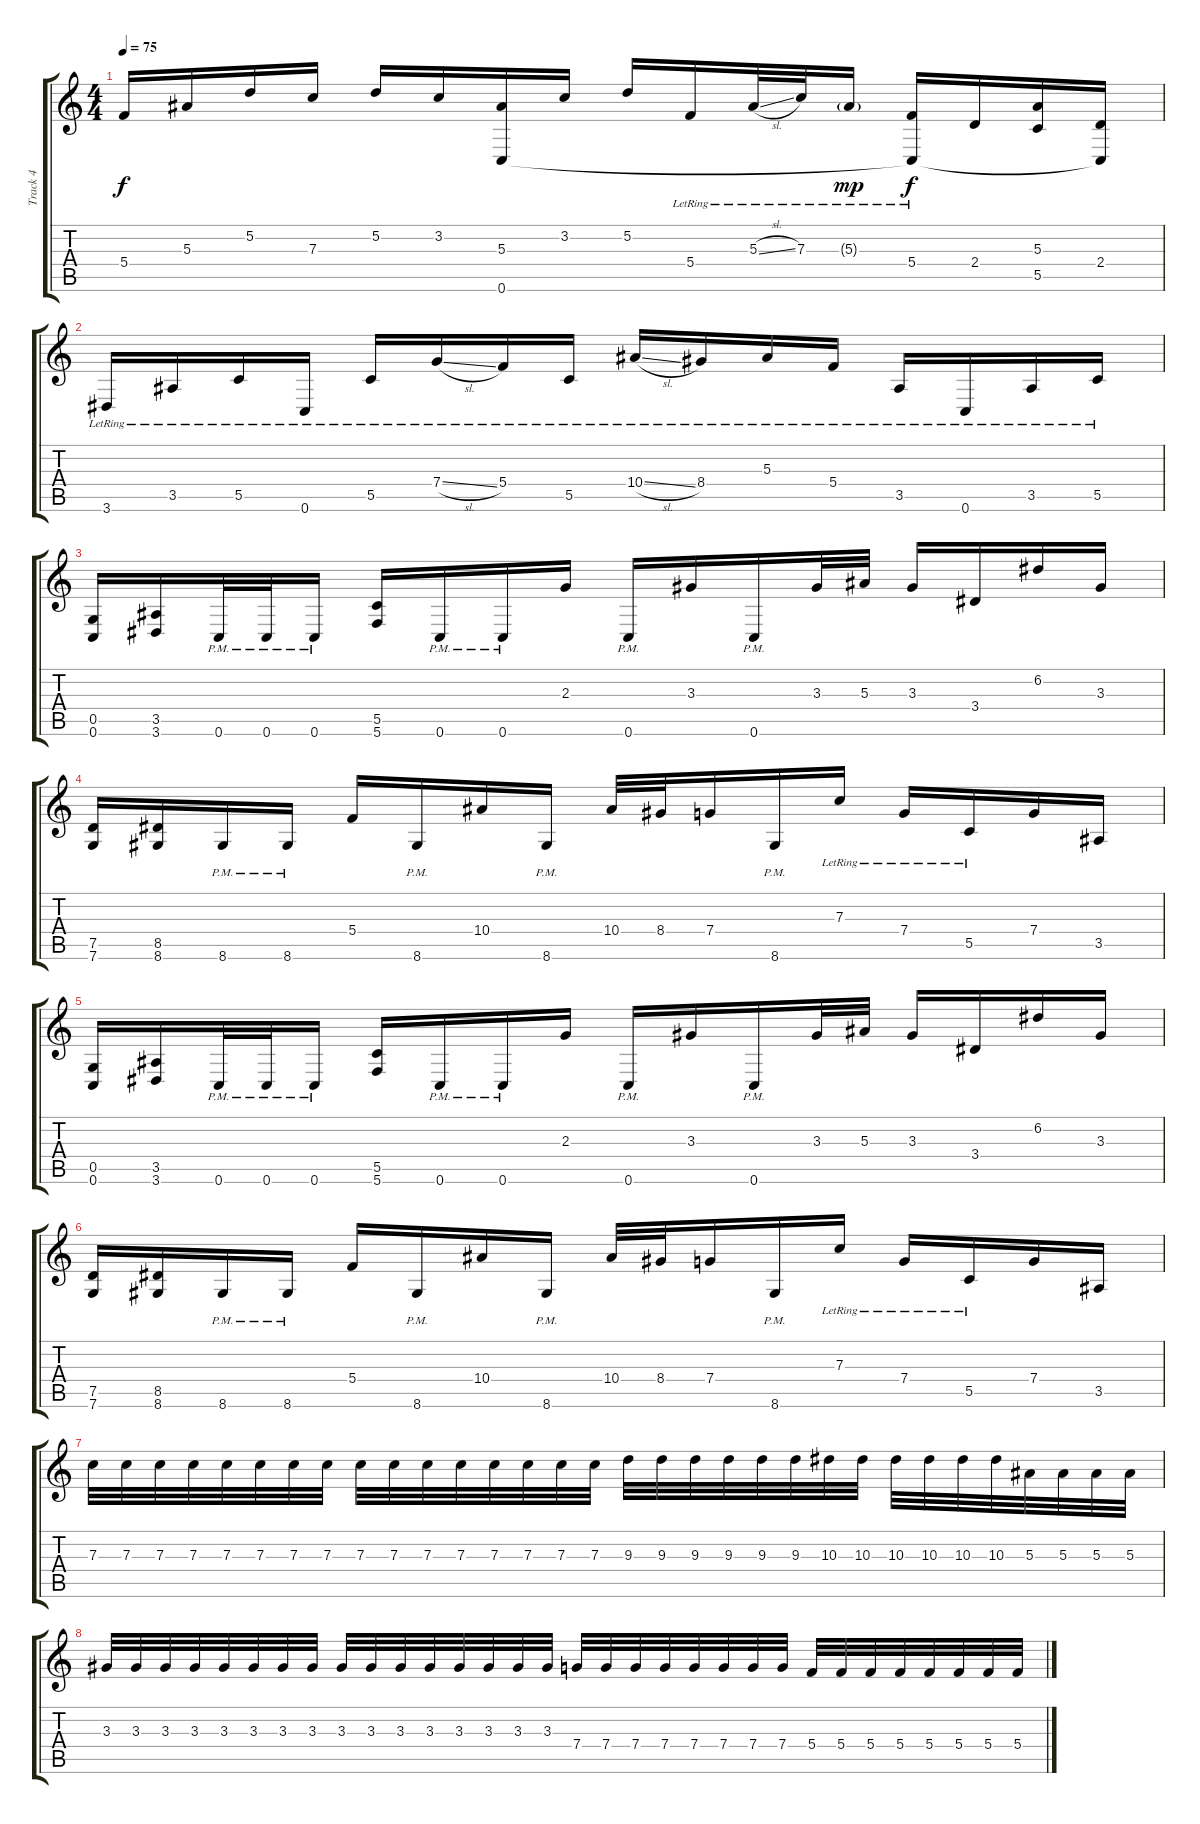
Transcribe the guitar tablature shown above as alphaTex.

\track ("Track 4" "Track 4") {instrument distortionguitar}
\staff {score tabs}
\tuning (D4 A3 F3 C3 G2 C2) {hide}
\ts (4 4)
\tempo 75
\clef g2
\ks c
5.4.16{dy f} 5.3.16 5.2.16 7.3.16 5.2.16 3.2.16 (5.3 0.6{t}).16 3.2.16 5.2.16 5.4{lr}.16 5.3{sl lr}.32 7.3{lr}.32 5.3{g lr}.16{dy mp} (5.4{lr} 0.6{t}).16{dy f} 2.4.16 (5.3 5.5{t}).16 (2.4 0.6{t}).16 |
3.6{lr}.16 3.5{lr}.16 5.5{lr}.16 0.6{lr}.16 5.5{lr}.16 7.4{sl lr}.16 5.4{lr}.16 5.5{lr}.16 10.4{sl lr}.16 8.4{lr}.16 5.3{lr}.16 5.4{lr}.16 3.5{lr}.16 0.6{lr}.16 3.5{lr}.16 5.5{lr}.16 |
(0.5 0.6).16 (3.5 3.6).16 0.6{pm}.32 0.6{pm}.32 0.6{pm}.16 (5.5 5.6).16 0.6{pm}.16 0.6{pm}.16 2.3.16 0.6{pm}.16 3.3.16 0.6{pm}.16 3.3.32 5.3.32 3.3.16 3.4.16 6.2.16 3.3.16 |
(7.5 7.6).16 (8.5 8.6).16 8.6{pm}.16 8.6{pm}.16 5.4.16 8.6{pm}.16 10.4.16 8.6{pm}.16 10.4.32 8.4.32 7.4.16 8.6{pm}.16 7.3{lr}.16 7.4{lr}.16 5.5{lr}.16 7.4.16 3.5.16 |
(0.5 0.6).16 (3.5 3.6).16 0.6{pm}.32 0.6{pm}.32 0.6{pm}.16 (5.5 5.6).16 0.6{pm}.16 0.6{pm}.16 2.3.16 0.6{pm}.16 3.3.16 0.6{pm}.16 3.3.32 5.3.32 3.3.16 3.4.16 6.2.16 3.3.16 |
(7.5 7.6).16 (8.5 8.6).16 8.6{pm}.16 8.6{pm}.16 5.4.16 8.6{pm}.16 10.4.16 8.6{pm}.16 10.4.32 8.4.32 7.4.16 8.6{pm}.16 7.3{lr}.16 7.4{lr}.16 5.5{lr}.16 7.4.16 3.5.16 |
7.3.32 7.3.32 7.3.32 7.3.32 7.3.32 7.3.32 7.3.32 7.3.32 7.3.32 7.3.32 7.3.32 7.3.32 7.3.32 7.3.32 7.3.32 7.3.32 9.3.32 9.3.32 9.3.32 9.3.32 9.3.32 9.3.32 10.3.32 10.3.32 10.3.32 10.3.32 10.3.32 10.3.32 5.3.32 5.3.32 5.3.32 5.3.32 |
3.3.32 3.3.32 3.3.32 3.3.32 3.3.32 3.3.32 3.3.32 3.3.32 3.3.32 3.3.32 3.3.32 3.3.32 3.3.32 3.3.32 3.3.32 3.3.32 7.4.32 7.4.32 7.4.32 7.4.32 7.4.32 7.4.32 7.4.32 7.4.32 5.4.32 5.4.32 5.4.32 5.4.32 5.4.32 5.4.32 5.4.32 5.4.32
